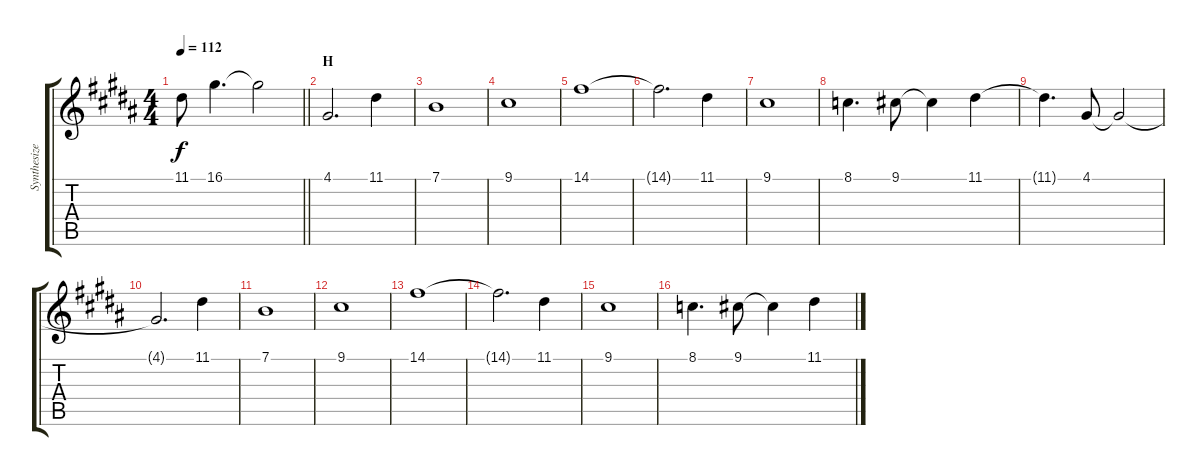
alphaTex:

\track ("Synthesizer I" "Synthesize") {instrument fx5brightness}
\staff {score tabs}
\tuning (E4 B3 G3 D3 A2 E2) {hide}
\ts (4 4)
\tempo 112
\clef g2
\barLineRight lightlight
\ks b
11.1{t}.8{dy f} 16.1.4{d} 16.1{t}.2 |
\section ("" "H")
4.1.2{d} 11.1.4 |
7.1.1 |
9.1.1 |
14.1.1 |
14.1{t}.2{d} 11.1.4 |
9.1.1 |
8.1.4{d} 9.1.8 9.1{t}.4 11.1.4 |
11.1{t}.4{d} 4.1.8 4.1{t}.2 |
4.1{t}.2{d} 11.1.4 |
7.1.1 |
9.1.1 |
14.1.1 |
14.1{t}.2{d} 11.1.4 |
9.1.1 |
8.1.4{d} 9.1.8 9.1{t}.4 11.1.4
